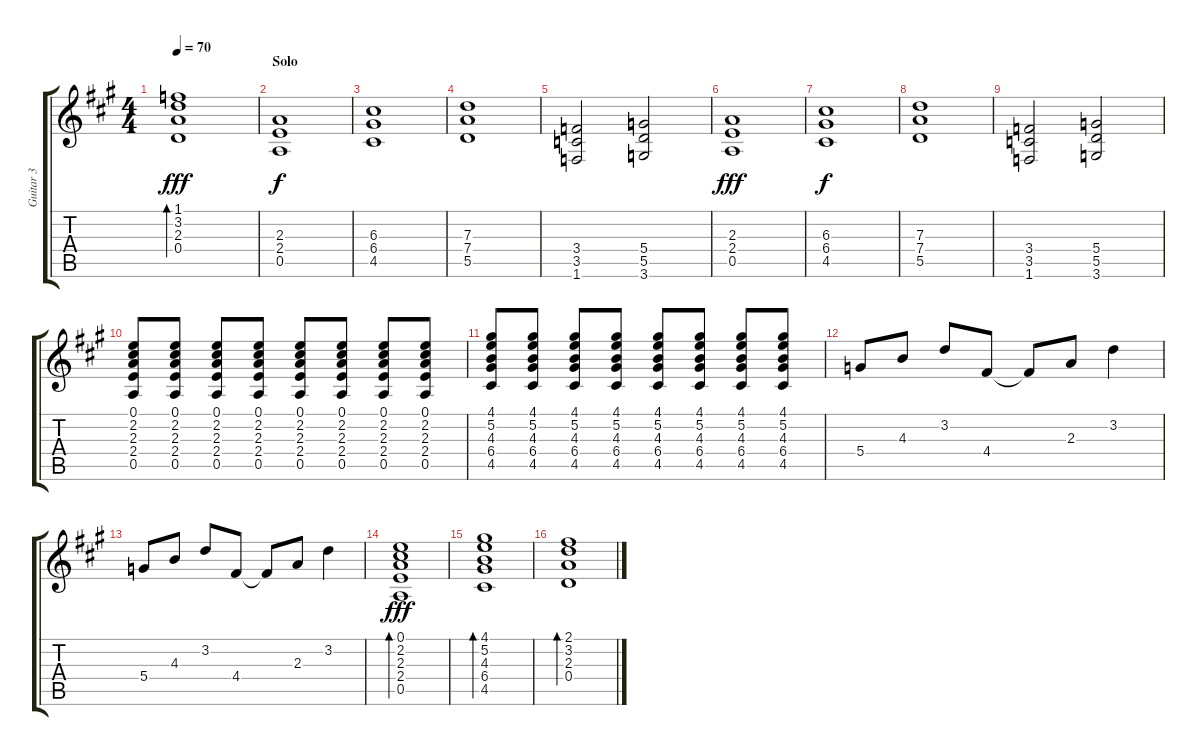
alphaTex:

\track ("Guitar 3" "Guitar 3") {instrument acousticguitarsteel}
\staff {score tabs}
\tuning (E4 B3 G3 D3 A2 E2) {hide}
\ts (4 4)
\tempo 70
\clef g2
\ks a
(1.1 3.2 2.3 0.4).1{bd 240 dy fff} |
\section ("" "Solo")
(2.3 2.4 0.5).1{dy f volume 16 balance 8 instrument distortionguitar} |
(6.3 6.4 4.5).1 |
(7.3 7.4 5.5).1 |
(3.4 3.5 1.6).2 (5.4 5.5 3.6).2 |
(2.3 2.4 0.5).1{dy fff} |
(6.3 6.4 4.5).1{dy f} |
(7.3 7.4 5.5).1 |
(3.4 3.5 1.6).2 (5.4 5.5 3.6).2 |
(0.1 2.2 2.3 2.4 0.5).8{volume 14 balance 4 instrument acousticguitarsteel} (0.1 2.2 2.3 2.4 0.5).8 (0.1 2.2 2.3 2.4 0.5).8 (0.1 2.2 2.3 2.4 0.5).8 (0.1 2.2 2.3 2.4 0.5).8 (0.1 2.2 2.3 2.4 0.5).8 (0.1 2.2 2.3 2.4 0.5).8 (0.1 2.2 2.3 2.4 0.5).8 |
(4.1 5.2 4.3 6.4 4.5).8 (4.1 5.2 4.3 6.4 4.5).8 (4.1 5.2 4.3 6.4 4.5).8 (4.1 5.2 4.3 6.4 4.5).8 (4.1 5.2 4.3 6.4 4.5).8 (4.1 5.2 4.3 6.4 4.5).8 (4.1 5.2 4.3 6.4 4.5).8 (4.1 5.2 4.3 6.4 4.5).8 |
5.4.8 4.3.8 3.2.8 4.4.8 4.4{t}.8 2.3.8 3.2.4 |
5.4.8 4.3.8 3.2.8 4.4.8 4.4{t}.8 2.3.8 3.2.4 |
(0.1 2.2 2.3 2.4 0.5).1{bd 240 dy fff} |
(4.1 5.2 4.3 6.4 4.5).1{bd 240} |
(2.1 3.2 2.3 0.4).1{bd 240}
